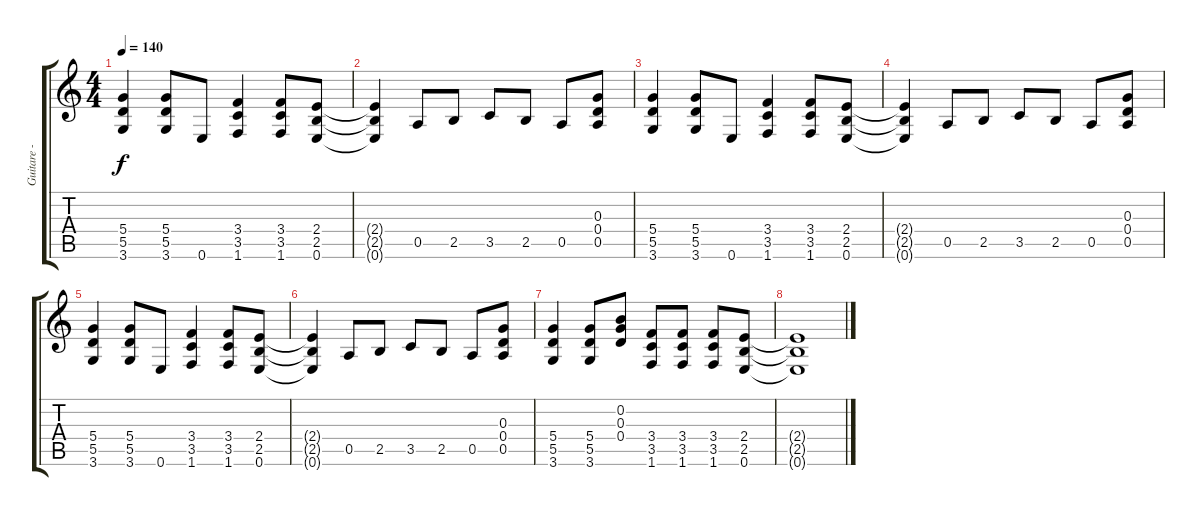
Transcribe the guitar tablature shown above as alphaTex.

\track ("Guitare - Kurt Cobaine" "Guitare - ") {instrument distortionguitar}
\staff {score tabs}
\tuning (E4 B3 G3 D3 A2 E2) {hide}
\ts (4 4)
\tempo 140
\clef g2
\ks c
(5.4 5.5 3.6).4{dy f} (5.4 5.5 3.6).8 0.6.8 (3.4 3.5 1.6).4 (3.4 3.5 1.6).8 (2.4 2.5 0.6).8 |
(2.4{t} 2.5{t} 0.6{t}).4 0.5.8 2.5.8 3.5.8 2.5.8 0.5.8 (0.3 0.4 0.5).8 |
(5.4 5.5 3.6).4 (5.4 5.5 3.6).8 0.6.8 (3.4 3.5 1.6).4 (3.4 3.5 1.6).8 (2.4 2.5 0.6).8 |
(2.4{t} 2.5{t} 0.6{t}).4 0.5.8 2.5.8 3.5.8 2.5.8 0.5.8 (0.3 0.4 0.5).8 |
(5.4 5.5 3.6).4 (5.4 5.5 3.6).8 0.6.8 (3.4 3.5 1.6).4 (3.4 3.5 1.6).8 (2.4 2.5 0.6).8 |
(2.4{t} 2.5{t} 0.6{t}).4 0.5.8 2.5.8 3.5.8 2.5.8 0.5.8 (0.3 0.4 0.5).8 |
(5.4 5.5 3.6).4 (5.4 5.5 3.6).8 (0.2 0.3 0.4).8 (3.4 3.5 1.6).8 (3.4 3.5 1.6).8 (3.4 3.5 1.6).8 (2.4 2.5 0.6).8 |
(2.4{t} 2.5{t} 0.6{t}).1
